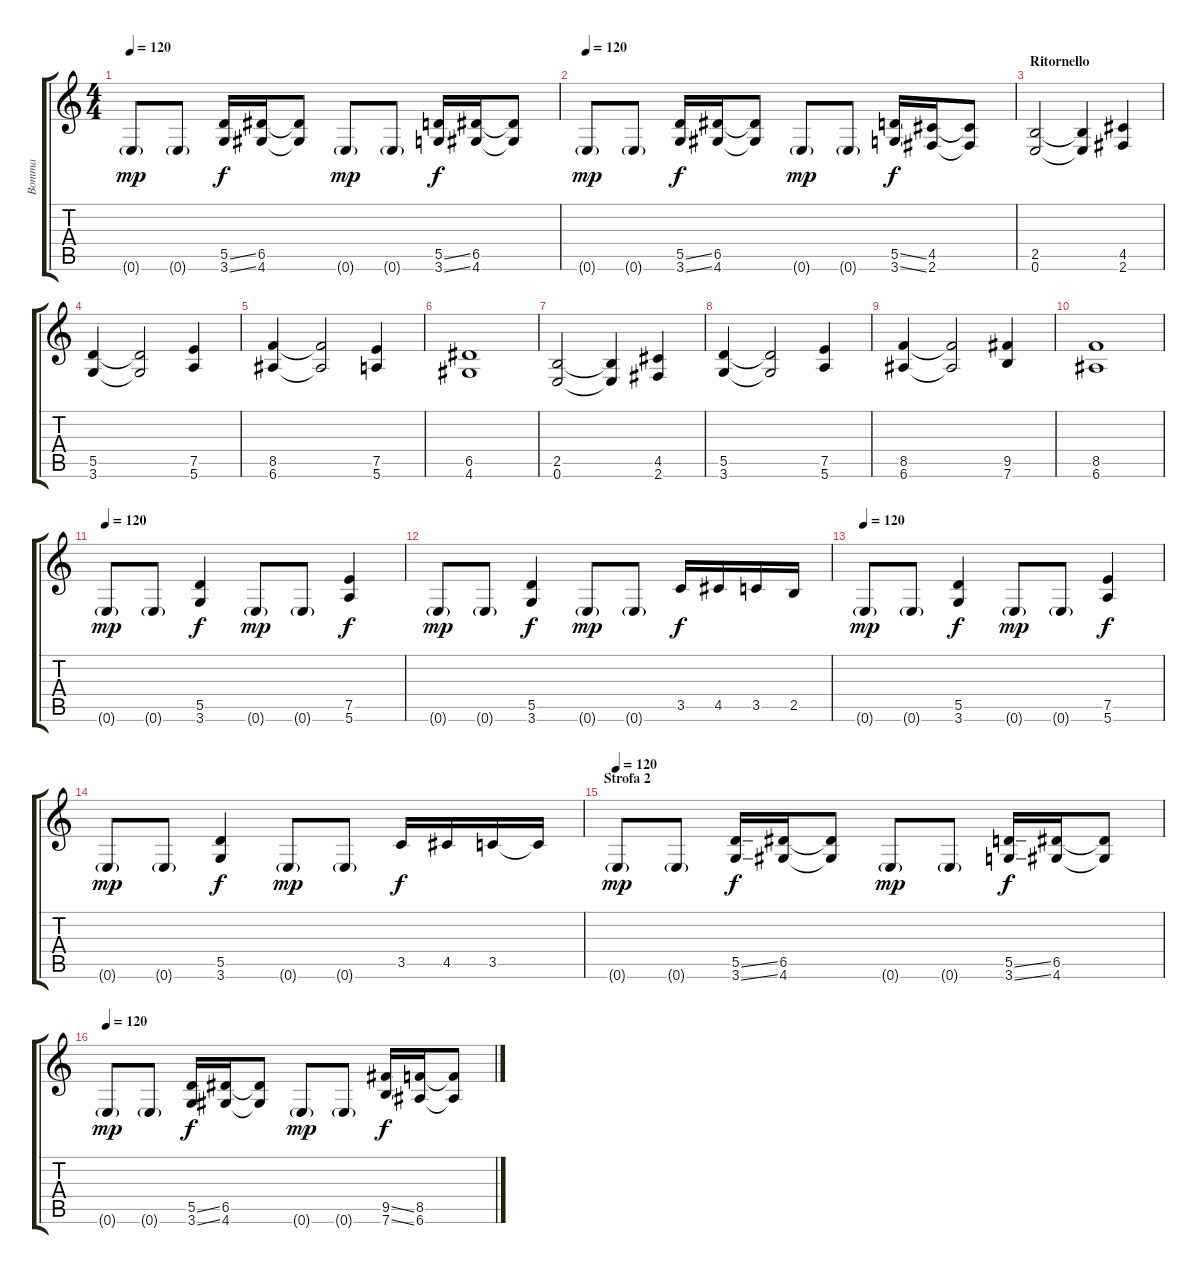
\track ("Bomma" "Bomma") {instrument distortionguitar}
\staff {score tabs}
\tuning (E4 B3 G3 D3 A2 E2) {hide}
\ts (4 4)
\tempo 120
\clef g2
\ks c
0.6{g}.8{dy mp} 0.6{g}.8 (5.5{ss} 3.6{ss}).16{dy f} (6.5 4.6).16 (6.5{t} 4.6{t}).8 0.6{g}.8{dy mp} 0.6{g}.8 (5.5{ss} 3.6{ss}).16{dy f} (6.5 4.6).16 (6.5{t} 4.6{t}).8 |
\tempo 120
0.6{g}.8{dy mp} 0.6{g}.8 (5.5{ss} 3.6{ss}).16{dy f} (6.5 4.6).16 (6.5{t} 4.6{t}).8 0.6{g}.8{dy mp} 0.6{g}.8 (5.5{ss} 3.6{ss}).16{dy f} (4.5 2.6).16 (4.5{t} 2.6{t}).8 |
\section ("" "Ritornello")
(2.5 0.6).2 (2.5{t} 0.6{t}).4 (4.5 2.6).4 |
(5.5 3.6).4 (5.5{t} 3.6{t}).2 (7.5 5.6).4 |
(8.5 6.6).4 (8.5{t} 6.6{t}).2 (7.5 5.6).4 |
(6.5 4.6).1 |
(2.5 0.6).2 (2.5{t} 0.6{t}).4 (4.5 2.6).4 |
(5.5 3.6).4 (5.5{t} 3.6{t}).2 (7.5 5.6).4 |
(8.5 6.6).4 (8.5{t} 6.6{t}).2 (9.5 7.6).4 |
(8.5 6.6).1 |
\tempo 120
0.6{g}.8{dy mp} 0.6{g}.8 (5.5 3.6).4{dy f} 0.6{g}.8{dy mp} 0.6{g}.8 (7.5 5.6).4{dy f} |
0.6{g}.8{dy mp} 0.6{g}.8 (5.5 3.6).4{dy f} 0.6{g}.8{dy mp} 0.6{g}.8 3.5.16{dy f} 4.5.16 3.5.16 2.5.16 |
\tempo 120
0.6{g}.8{dy mp} 0.6{g}.8 (5.5 3.6).4{dy f} 0.6{g}.8{dy mp} 0.6{g}.8 (7.5 5.6).4{dy f} |
0.6{g}.8{dy mp} 0.6{g}.8 (5.5 3.6).4{dy f} 0.6{g}.8{dy mp} 0.6{g}.8 3.5.16{dy f} 4.5.16 3.5.16 3.5{t}.16 |
\section ("" "Strofa 2")
\tempo 120
0.6{g}.8{dy mp} 0.6{g}.8 (5.5{ss} 3.6{ss}).16{dy f} (6.5 4.6).16 (6.5{t} 4.6{t}).8 0.6{g}.8{dy mp} 0.6{g}.8 (5.5{ss} 3.6{ss}).16{dy f} (6.5 4.6).16 (6.5{t} 4.6{t}).8 |
\tempo 120
0.6{g}.8{dy mp} 0.6{g}.8 (5.5{ss} 3.6{ss}).16{dy f} (6.5 4.6).16 (6.5{t} 4.6{t}).8 0.6{g}.8{dy mp} 0.6{g}.8 (9.5{ss} 7.6{ss}).16{dy f} (8.5 6.6).16 (8.5{t} 6.6{t}).8
